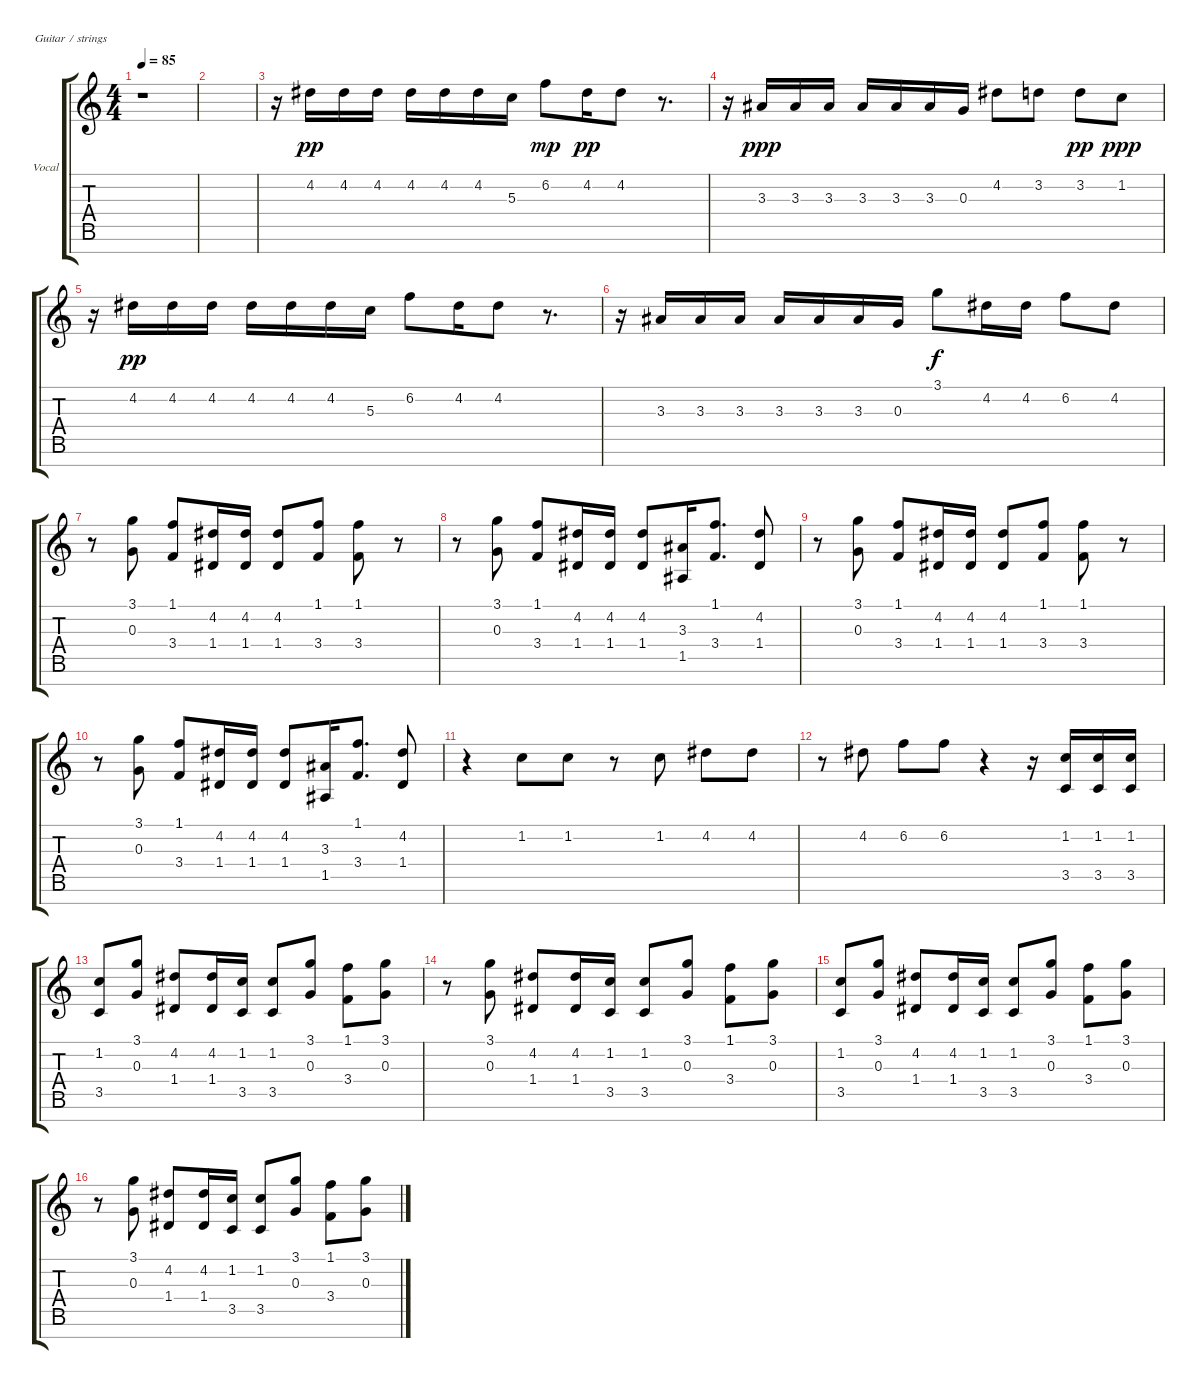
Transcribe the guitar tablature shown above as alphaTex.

\defaultSystemsLayout 4
\bracketExtendMode groupsimilarinstruments
\firstSystemTrackNameOrientation horizontal
\otherSystemsTrackNameOrientation horizontal
\track ("Electric Guitar" "Vocal") {mute instrument distortionguitar}
\staff {score tabs}
\tuning (E4 B3 G3 D3 A2 E2 B1)
\ts (4 4)
\tempo 85
\clef g2
\ks c
r.1{dy f} |
|
r.16 4.2.16{dy pp} 4.2.16 4.2.16 4.2.16 4.2.16 4.2.16 5.3.16 6.2.8{dy mp} 4.2.16{dy pp} 4.2.8 r.8{d} |
r.16 3.3.16{dy ppp} 3.3.16 3.3.16 3.3.16 3.3.16 3.3.16 0.3.16 4.2.8 3.2.8 3.2.8{dy pp} 1.2.8{dy ppp} |
r.16 4.2.16{dy pp} 4.2.16 4.2.16 4.2.16 4.2.16 4.2.16 5.3.16 6.2.8 4.2.16 4.2.8 r.8{d} |
r.16 3.3.16 3.3.16 3.3.16 3.3.16 3.3.16 3.3.16 0.3.16 3.1.8{dy f} 4.2.16 4.2.16 6.2.8 4.2.8 |
r.8 (3.1 0.3).8 (1.1 3.4).8 (4.2 1.4).16 (4.2 1.4).16 (4.2 1.4).8 (1.1 3.4).8 (1.1 3.4).8 r.8 |
r.8 (3.1 0.3).8 (1.1 3.4).8 (4.2 1.4).16 (4.2 1.4).16 (4.2 1.4).8 (3.3 1.5).16 (1.1 3.4).8{d} (4.2 1.4).8 |
r.8 (3.1 0.3).8 (1.1 3.4).8 (4.2 1.4).16 (4.2 1.4).16 (4.2 1.4).8 (1.1 3.4).8 (1.1 3.4).8 r.8 |
r.8 (3.1 0.3).8 (1.1 3.4).8 (4.2 1.4).16 (4.2 1.4).16 (4.2 1.4).8 (3.3 1.5).16 (1.1 3.4).8{d} (4.2 1.4).8 |
r.4 1.2.8 1.2.8 r.8 1.2.8 4.2.8 4.2.8 |
r.8 4.2.8 6.2.8 6.2.8 r.4 r.16 (1.2 3.5).16 (1.2 3.5).16 (1.2 3.5).16 |
(1.2 3.5).8 (3.1 0.3).8 (4.2 1.4).8 (4.2 1.4).16 (1.2 3.5).16 (1.2 3.5).8 (3.1 0.3).8 (1.1 3.4).8 (3.1 0.3).8 |
r.8 (3.1 0.3).8 (4.2 1.4).8 (4.2 1.4).16 (1.2 3.5).16 (1.2 3.5).8 (3.1 0.3).8 (1.1 3.4).8 (3.1 0.3).8 |
(1.2 3.5).8 (3.1 0.3).8 (4.2 1.4).8 (4.2 1.4).16 (1.2 3.5).16 (1.2 3.5).8 (3.1 0.3).8 (1.1 3.4).8 (3.1 0.3).8 |
r.8 (3.1 0.3).8 (4.2 1.4).8 (4.2 1.4).16 (1.2 3.5).16 (1.2 3.5).8 (3.1 0.3).8 (1.1 3.4).8 (3.1 0.3).8
